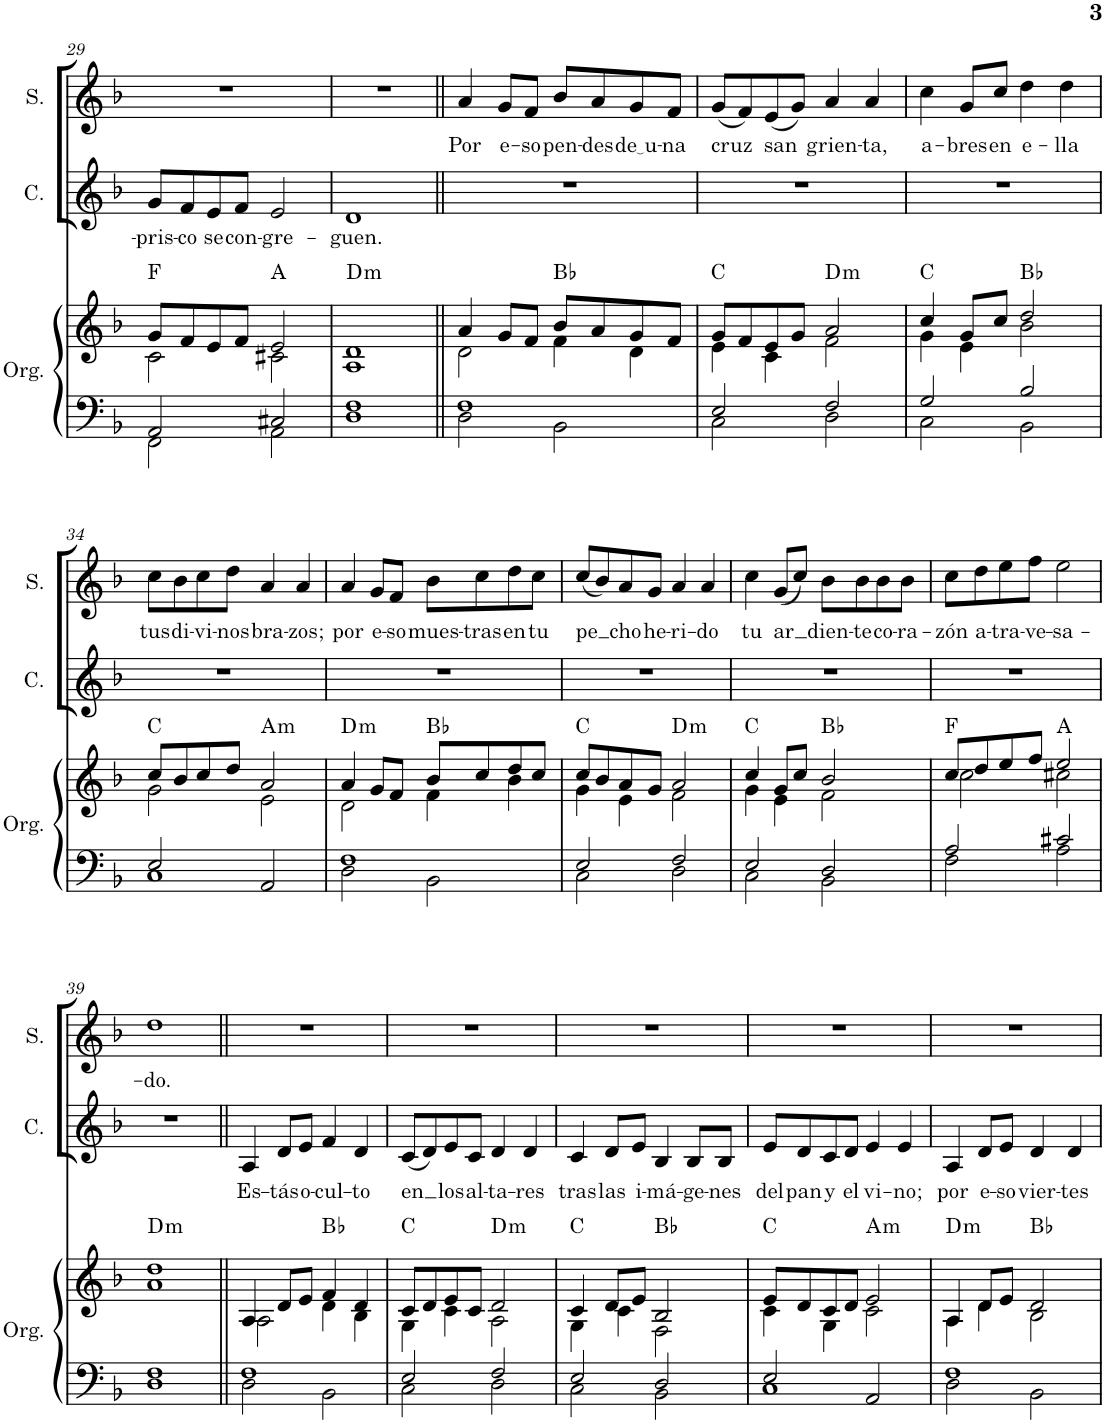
**kern	**kern	**harte	**kern	**text	**kern	**text
*part3	*part3	*part3	*part2	*part2	*part1	*part1
*staff4	*staff3	*	*staff2	*staff2	*staff1	*staff1
*I"Órgano	*	*	*I"Contralto	*	*I"Soprano	*
*	*	*	*I'C.	*	*I'S.	*
!!LO:PB:g=z
*clefF4	*clefG2	*	*clefG2	*	*clefG2	*
*k[b-]	*k[b-]	*	*k[b-]	*	*k[b-]	*
*M4/4	*M4/4	*	*M4/4	*	*M4/4	*
=29	=29	=29	=29	=29	=29	=29
*^	*^	*	*	*	*	*
!	!	!	!	!	!	!LO:LY:b	!	!
2AA/	2FF\	8g/L	2c\	F:maj	8g/L	-pris-	1r	.
!	!	!	!	!	!	!LO:LY:b	!	!
.	.	8f/	.	.	8f/	-co	.	.
!	!	!	!	!	!	!LO:LY:b	!	!
.	.	8e/	.	.	8e/	se	.	.
!	!	!	!	!	!	!LO:LY:b	!	!
.	.	8f/J	.	.	8f/J	con-	.	.
!	!	!	!	!	!	!LO:LY:b	!	!
2C#X/	2AA\	2e/	2c#X\	A:maj	2e/	-gre-	.	.
=30	=30	=30	=30	=30	=30	=30	=30	=30
!	!	!	!	!LO:H:kt=m	!	!LO:LY:b	!	!
1F	1D	1d	1A	D:min	1d	-guen.	1r	.
=31||	=31||	=31||	=31||	=31||	=31||	=31||	=31||	=31||
!	!	!	!	!	!	!	!	!LO:LY:b
1F	2D\	4a/	2d\	.	1r	.	4a/	Por
!	!	!	!	!	!	!	!	!LO:LY:b
.	.	8g/L	.	.	.	.	8g/L	e-
!	!	!	!	!	!	!	!	!LO:LY:b
.	.	8f/J	.	.	.	.	8f/J	-so
!	!	!	!	!	!	!	!	!LO:LY:b
.	2BB-\	8b-/L	4f\	Bb:maj	.	.	8b-/L	pen-
!	!	!	!	!	!	!	!	!LO:LY:b
.	.	8a/	.	.	.	.	8a/	-des
!	!	!	!	!	!	!	!	!LO:LY:b
.	.	8g/	4d\	.	.	.	8g/	de u
!	!	!	!	!	!	!	!	!LO:LY:b
.	.	8f/J	.	.	.	.	8f/J	-na
=32	=32	=32	=32	=32	=32	=32	=32	=32
!	!	!	!	!	!	!	!	!LO:LY:b
2E/	2C\	8g/L	4e\	C:maj	1r	.	(8g/L	-cruz
.	.	8f/	.	.	.	.	8f/)	.
!	!	!	!	!	!	!	!	!LO:LY:b
.	.	8e/	4c\	.	.	.	(8e/	san
.	.	8g/J	.	.	.	.	8g/J)	.
!	!	!	!	!LO:H:kt=m	!	!	!	!LO:LY:b
2F/	2D\	2a/	2f\	D:min	.	.	4a/	grien-
!	!	!	!	!	!	!	!	!LO:LY:b
.	.	.	.	.	.	.	4a/	-ta,
=33	=33	=33	=33	=33	=33	=33	=33	=33
!	!	!	!	!	!	!	!	!LO:LY:b
2G/	2C\	4cc/	4g\	C:maj	1r	.	4cc\	a-
!	!	!	!	!	!	!	!	!LO:LY:b
.	.	8g/L	4e\	.	.	.	8g/L	-bres
!	!	!	!	!	!	!	!	!LO:LY:b
.	.	8cc/J	.	.	.	.	8cc/J	en
!	!	!	!	!	!	!	!	!LO:LY:b
2B-/	2BB-\	2dd/	2b-\	Bb:maj	.	.	4dd\	e-
!	!	!	!	!	!	!	!	!LO:LY:b
.	.	.	.	.	.	.	4dd\	-lla
!!LO:LB:g=z
=34	=34	=34	=34	=34	=34	=34	=34	=34
!	!	!	!	!	!	!	!	!LO:LY:b
2E/	1C	8cc/L	2g\	C:maj	1r	.	8cc\L	tus
!	!	!	!	!	!	!	!	!LO:LY:b
.	.	8b-/	.	.	.	.	8b-\	di-
!	!	!	!	!	!	!	!	!LO:LY:b
.	.	8cc/	.	.	.	.	8cc\	-vi-
!	!	!	!	!	!	!	!	!LO:LY:b
.	.	8dd/J	.	.	.	.	8dd\J	-nos
!	!	!	!	!LO:H:kt=m	!	!	!	!LO:LY:b
2AA/	.	2a/	2e\	A:min	.	.	4a/	bra-
!	!	!	!	!	!	!	!	!LO:LY:b
.	.	.	.	.	.	.	4a/	-zos;
=35	=35	=35	=35	=35	=35	=35	=35	=35
!	!	!	!	!LO:H:kt=m	!	!	!	!LO:LY:b
1F	2D\	4a/	2d\	D:min	1r	.	4a/	por
!	!	!	!	!	!	!	!	!LO:LY:b
.	.	8g/L	.	.	.	.	8g/L	e-
!	!	!	!	!	!	!	!	!LO:LY:b
.	.	8f/J	.	.	.	.	8f/J	-so
!	!	!	!	!	!	!	!	!LO:LY:b
.	2BB-\	8b-/L	4f\	Bb:maj	.	.	8b-\L	mues-
!	!	!	!	!	!	!	!	!LO:LY:b
.	.	8cc/	.	.	.	.	8cc\	-tras
!	!	!	!	!	!	!	!	!LO:LY:b
.	.	8dd/	4b-\	.	.	.	8dd\	en
!	!	!	!	!	!	!	!	!LO:LY:b
.	.	8cc/J	.	.	.	.	8cc\J	tu
=36	=36	=36	=36	=36	=36	=36	=36	=36
!	!	!	!	!	!	!	!	!LO:LY:b
2E/	2C\	8cc/L	4g\	C:maj	1r	.	(8cc/L	-pe
.	.	8b-/	.	.	.	.	8b-/)	.
!	!	!	!	!	!	!	!	!LO:LY:b
.	.	8a/	4e\	.	.	.	8a/	cho
!	!	!	!	!	!	!	!	!LO:LY:b
.	.	8g/J	.	.	.	.	8g/J	he-
!	!	!	!	!LO:H:kt=m	!	!	!	!LO:LY:b
2F/	2D\	2a/	2f\	D:min	.	.	4a/	-ri-
!	!	!	!	!	!	!	!	!LO:LY:b
.	.	.	.	.	.	.	4a/	-do
=37	=37	=37	=37	=37	=37	=37	=37	=37
!	!	!	!	!	!	!	!	!LO:LY:b
2E/	2C\	4cc/	4g\	C:maj	1r	.	4cc\	tu
!	!	!	!	!	!	!	!	!LO:LY:b
.	.	8g/L	4e\	.	.	.	(8g/L	ar
.	.	8cc/J	.	.	.	.	8cc/J)	.
!	!	!	!	!	!	!	!	!LO:LY:b
2D/	2BB-\	2b-/	2f\	Bb:maj	.	.	8b-\L	dien-
!	!	!	!	!	!	!	!	!LO:LY:b
.	.	.	.	.	.	.	8b-\	-te
!	!	!	!	!	!	!	!	!LO:LY:b
.	.	.	.	.	.	.	8b-\	co-
!	!	!	!	!	!	!	!	!LO:LY:b
.	.	.	.	.	.	.	8b-\J	-ra-
=38	=38	=38	=38	=38	=38	=38	=38	=38
!	!	!	!	!	!	!	!	!LO:LY:b
2A/	2F\	8cc/L	2cc\	F:maj	1r	.	8cc\L	-zón
!	!	!	!	!	!	!	!	!LO:LY:b
.	.	8dd/	.	.	.	.	8dd\	a-
!	!	!	!	!	!	!	!	!LO:LY:b
.	.	8ee/	.	.	.	.	8ee\	-tra-
!	!	!	!	!	!	!	!	!LO:LY:b
.	.	8ff/J	.	.	.	.	8ff\J	-ve-
!	!	!	!	!	!	!	!	!LO:LY:b
2c#X/	2A\	2ee/	2cc#X\	A:maj	.	.	2ee\	-sa-
!!LO:LB:g=z
=39	=39	=39	=39	=39	=39	=39	=39	=39
!	!	!	!	!LO:H:kt=m	!	!	!	!LO:LY:b
*	*	*v	*v	*	*	*	*	*
1F	1D	1a 1dd	D:min	1r	.	1dd	-do.
=40||	=40||	=40||	=40||	=40||	=40||	=40||	=40||
*	*	*^	*	*	*	*	*
!	!	!	!	!	!	!LO:LY:b	!	!
1F	2D\	4A/	2A\	.	4A/	Es-	1r	.
!	!	!	!	!	!	!LO:LY:b	!	!
.	.	8d/L	.	.	8d/L	-tás	.	.
!	!	!	!	!	!	!LO:LY:b	!	!
.	.	8e/J	.	.	8e/J	o-	.	.
!	!	!	!	!	!	!LO:LY:b	!	!
.	2BB-\	4f/	4d\	Bb:maj	4f/	-cul-	.	.
!	!	!	!	!	!	!LO:LY:b	!	!
.	.	4d/	4B-\	.	4d/	-to	.	.
=41	=41	=41	=41	=41	=41	=41	=41	=41
!	!	!	!	!	!	!LO:LY:b	!	!
2E/	2C\	8c/L	4G\	C:maj	(8c/L	-en	1r	.
.	.	8d/	.	.	8d/)	.	.	.
!	!	!	!	!	!	!LO:LY:b	!	!
.	.	8e/	4c\	.	8e/	los	.	.
!	!	!	!	!	!	!LO:LY:b	!	!
.	.	8c/J	.	.	8c/J	al-	.	.
!	!	!	!	!LO:H:kt=m	!	!LO:LY:b	!	!
2F/	2D\	2d/	2A\	D:min	4d/	-ta-	.	.
!	!	!	!	!	!	!LO:LY:b	!	!
.	.	.	.	.	4d/	-res	.	.
=42	=42	=42	=42	=42	=42	=42	=42	=42
!	!	!	!	!	!	!LO:LY:b	!	!
2E/	2C\	4c/	4G\	C:maj	4c/	tras	1r	.
!	!	!	!	!	!	!LO:LY:b	!	!
.	.	8d/L	4c\	.	8d/L	las	.	.
!	!	!	!	!	!	!LO:LY:b	!	!
.	.	8e/J	.	.	8e/J	i-	.	.
!	!	!	!	!	!	!LO:LY:b	!	!
2D/	2BB-\	2B-/	2F\	Bb:maj	4B-/	-má-	.	.
!	!	!	!	!	!	!LO:LY:b	!	!
.	.	.	.	.	8B-/L	-ge-	.	.
!	!	!	!	!	!	!LO:LY:b	!	!
.	.	.	.	.	8B-/J	-nes	.	.
=43	=43	=43	=43	=43	=43	=43	=43	=43
!	!	!	!	!	!	!LO:LY:b	!	!
2E/	1C	8e/L	4c\	C:maj	8e/L	del	1r	.
!	!	!	!	!	!	!LO:LY:b	!	!
.	.	8d/	.	.	8d/	pan	.	.
!	!	!	!	!	!	!LO:LY:b	!	!
.	.	8c/	4G\	.	8c/	y	.	.
!	!	!	!	!	!	!LO:LY:b	!	!
.	.	8d/J	.	.	8d/J	el	.	.
!	!	!	!	!LO:H:kt=m	!	!LO:LY:b	!	!
2AA/	.	2e/	2c\	A:min	4e/	vi-	.	.
!	!	!	!	!	!	!LO:LY:b	!	!
.	.	.	.	.	4e/	-no;	.	.
=44	=44	=44	=44	=44	=44	=44	=44	=44
!	!	!	!	!LO:H:kt=m	!	!LO:LY:b	!	!
1F	2D\	4A/	4A\	D:min	4A/	por	1r	.
!	!	!	!	!	!	!LO:LY:b	!	!
.	.	8d/L	4d\	.	8d/L	e-	.	.
!	!	!	!	!	!	!LO:LY:b	!	!
.	.	8e/J	.	.	8e/J	-so	.	.
!	!	!	!	!	!	!LO:LY:b	!	!
.	2BB-\	2d/	2B-\	Bb:maj	4d/	vier-	.	.
!	!	!	!	!	!	!LO:LY:b	!	!
.	.	.	.	.	4d/	-tes	.	.
*v	*v	*	*	*	*	*	*	*
*	*v	*v	*	*	*	*	*
=	=	=	=	=	=	=
*-	*-	*-	*-	*-	*-	*-
